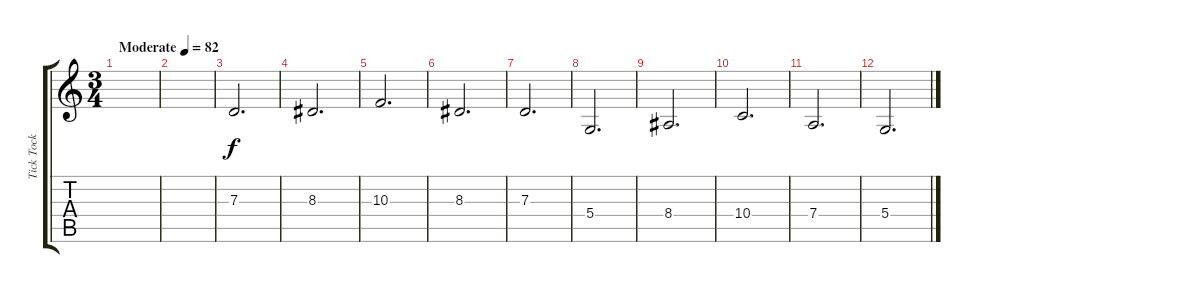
\track ("Tick Tock 2" "Tick Tock ") {instrument orchestralharp}
\staff {score tabs}
\tuning (E4 B3 G3 D3 A2 E2) {hide}
\ts (3 4)
\tempo (82 "Moderate")
\clef g2
\ks c
|
|
7.3.2{d} |
8.3.2{d} |
10.3.2{d} |
8.3.2{d} |
7.3.2{d} |
5.4.2{d} |
8.4.2{d} |
10.4.2{d} |
7.4.2{d} |
5.4.2{d}
